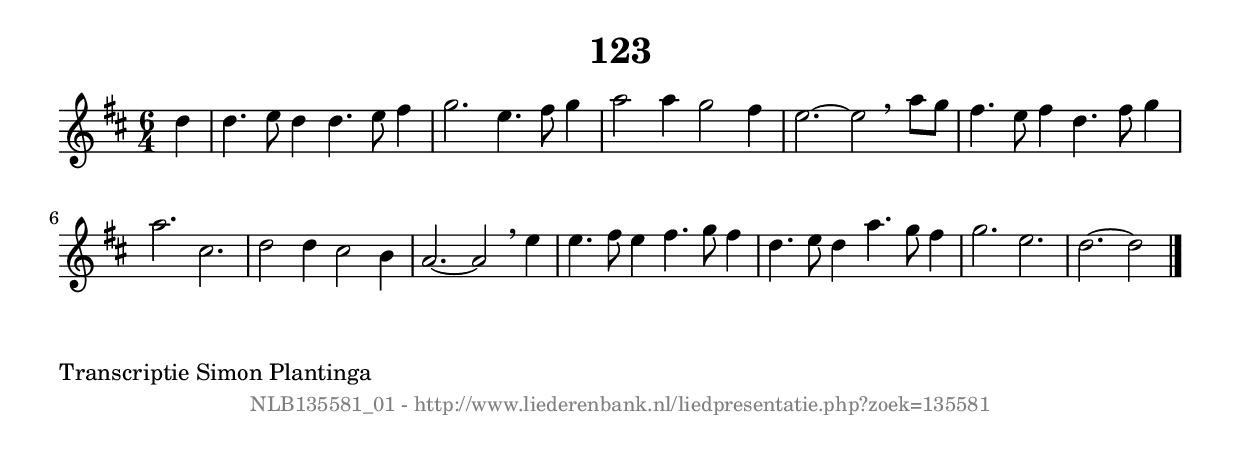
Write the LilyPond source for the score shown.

%
% produced by wce2krn 1.64 (7 June 2014)
%
\version"2.16"
#(append! paper-alist '(("long" . (cons (* 210 mm) (* 2000 mm)))))
#(set-default-paper-size "long")
sb = {\breathe}
mBreak = {\breathe }
bBreak = {\breathe }
x = {\once\override NoteHead #'style = #'cross }
gl=\glissando
itime={\override Staff.TimeSignature #'stencil = ##f }
ficta = {\once\set suggestAccidentals = ##t}
fine = {\once\override Score.RehearsalMark #'self-alignment-X = #1 \mark \markup {\italic{Fine}}}
dc = {\once\override Score.RehearsalMark #'self-alignment-X = #1 \mark \markup {\italic{D.C.}}}
dcf = {\once\override Score.RehearsalMark #'self-alignment-X = #1 \mark \markup {\italic{D.C. al Fine}}}
dcc = {\once\override Score.RehearsalMark #'self-alignment-X = #1 \mark \markup {\italic{D.C. al Coda}}}
ds = {\once\override Score.RehearsalMark #'self-alignment-X = #1 \mark \markup {\italic{D.S.}}}
dsf = {\once\override Score.RehearsalMark #'self-alignment-X = #1 \mark \markup {\italic{D.S. al Fine}}}
dsc = {\once\override Score.RehearsalMark #'self-alignment-X = #1 \mark \markup {\italic{D.S. al Coda}}}
pv = {\set Score.repeatCommands = #'((volta "1"))}
sv = {\set Score.repeatCommands = #'((volta "2"))}
tv = {\set Score.repeatCommands = #'((volta "3"))}
qv = {\set Score.repeatCommands = #'((volta "4"))}
xv = {\set Score.repeatCommands = #'((volta #f))}
\header{ tagline = ""
title = "123"
}
\score {{
\key d \major
\relative g'
{
\set melismaBusyProperties = #'()
\partial 32*8
\time 6/4
\tempo 4=120
\override Score.MetronomeMark #'transparent = ##t
\override Score.RehearsalMark #'break-visibility = #(vector #t #t #f)
d'4 | d4. e8 d4 d4. e8 fis4 | g2. e4. fis8 g4 | a2 a4 g2 fis4 | e2.~ e2 \bar ":|:" \bBreak
a8 g8 | fis4. e8 fis4 d4. fis8 g4 | a2. cis,2. | d2 d4 cis2 b4 | a2.~ a2 \mBreak
e'4 | e4. fis8 e4 fis4. g8 fis4 | d4. e8 d4 a'4. g8 fis4 | g2. e2. | d2.~ d2 \bar "|."
 }}
 \midi { }
 \layout {
            indent = 0.0\cm
}
}
\markup { \wordwrap-string #" 
Transcriptie Simon Plantinga
"}
\markup { \vspace #0 } \markup { \with-color #grey \fill-line { \center-column { \smaller "NLB135581_01 - http://www.liederenbank.nl/liedpresentatie.php?zoek=135581" } } }
